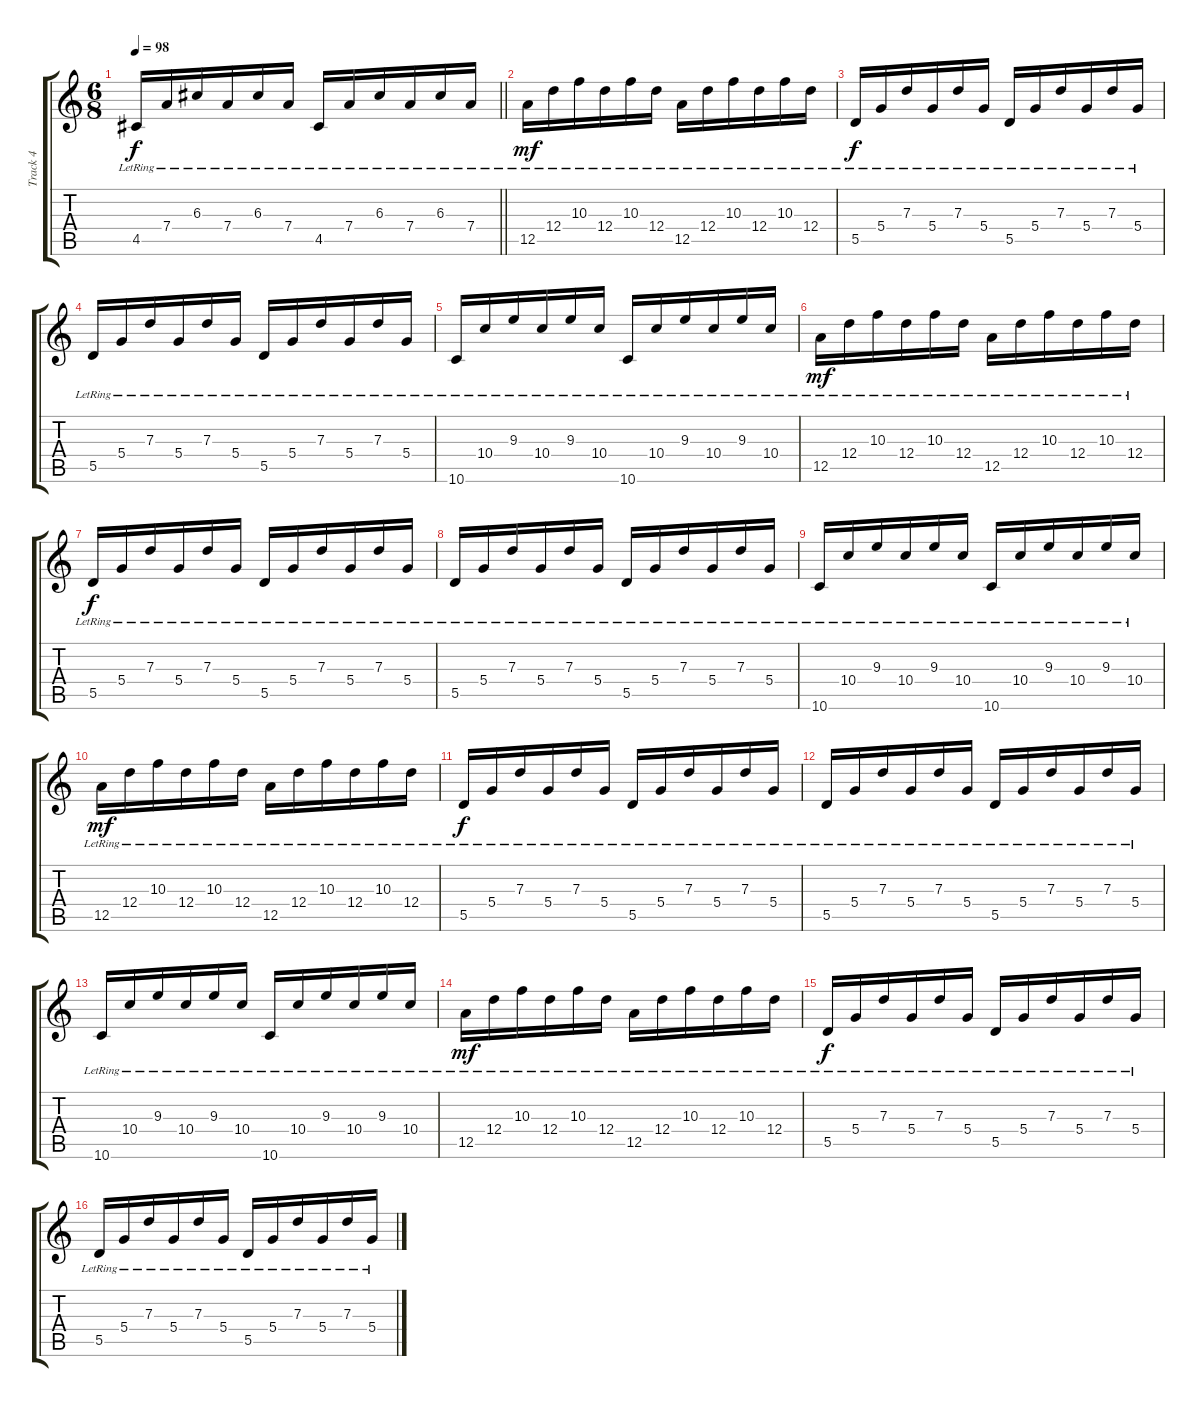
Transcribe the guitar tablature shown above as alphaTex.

\track ("Track 4" "Track 4") {instrument distortionguitar}
\staff {score tabs}
\tuning (E4 B3 G3 D3 A2 D2) {hide}
\ts (6 8)
\tempo 98
\clef g2
\barLineRight lightlight
\ks c
4.5{lr}.16{dy f} 7.4{lr}.16 6.3{lr}.16 7.4{lr}.16 6.3{lr}.16 7.4{lr}.16 4.5{lr}.16 7.4{lr}.16 6.3{lr}.16 7.4{lr}.16 6.3{lr}.16 7.4{lr}.16 |
12.5{lr}.16{dy mf} 12.4{lr}.16 10.3{lr}.16 12.4{lr}.16 10.3{lr}.16 12.4{lr}.16 12.5{lr}.16 12.4{lr}.16 10.3{lr}.16 12.4{lr}.16 10.3{lr}.16 12.4{lr}.16 |
5.5{lr}.16{dy f} 5.4{lr}.16 7.3{lr}.16 5.4{lr}.16 7.3{lr}.16 5.4{lr}.16 5.5{lr}.16 5.4{lr}.16 7.3{lr}.16 5.4{lr}.16 7.3{lr}.16 5.4{lr}.16 |
5.5{lr}.16 5.4{lr}.16 7.3{lr}.16 5.4{lr}.16 7.3{lr}.16 5.4{lr}.16 5.5{lr}.16 5.4{lr}.16 7.3{lr}.16 5.4{lr}.16 7.3{lr}.16 5.4{lr}.16 |
10.6{lr}.16 10.4{lr}.16 9.3{lr}.16 10.4{lr}.16 9.3{lr}.16 10.4{lr}.16 10.6{lr}.16 10.4{lr}.16 9.3{lr}.16 10.4{lr}.16 9.3{lr}.16 10.4{lr}.16 |
12.5{lr}.16{dy mf} 12.4{lr}.16 10.3{lr}.16 12.4{lr}.16 10.3{lr}.16 12.4{lr}.16 12.5{lr}.16 12.4{lr}.16 10.3{lr}.16 12.4{lr}.16 10.3{lr}.16 12.4{lr}.16 |
5.5{lr}.16{dy f} 5.4{lr}.16 7.3{lr}.16 5.4{lr}.16 7.3{lr}.16 5.4{lr}.16 5.5{lr}.16 5.4{lr}.16 7.3{lr}.16 5.4{lr}.16 7.3{lr}.16 5.4{lr}.16 |
5.5{lr}.16 5.4{lr}.16 7.3{lr}.16 5.4{lr}.16 7.3{lr}.16 5.4{lr}.16 5.5{lr}.16 5.4{lr}.16 7.3{lr}.16 5.4{lr}.16 7.3{lr}.16 5.4{lr}.16 |
10.6{lr}.16 10.4{lr}.16 9.3{lr}.16 10.4{lr}.16 9.3{lr}.16 10.4{lr}.16 10.6{lr}.16 10.4{lr}.16 9.3{lr}.16 10.4{lr}.16 9.3{lr}.16 10.4{lr}.16 |
12.5{lr}.16{dy mf} 12.4{lr}.16 10.3{lr}.16 12.4{lr}.16 10.3{lr}.16 12.4{lr}.16 12.5{lr}.16 12.4{lr}.16 10.3{lr}.16 12.4{lr}.16 10.3{lr}.16 12.4{lr}.16 |
5.5{lr}.16{dy f} 5.4{lr}.16 7.3{lr}.16 5.4{lr}.16 7.3{lr}.16 5.4{lr}.16 5.5{lr}.16 5.4{lr}.16 7.3{lr}.16 5.4{lr}.16 7.3{lr}.16 5.4{lr}.16 |
5.5{lr}.16 5.4{lr}.16 7.3{lr}.16 5.4{lr}.16 7.3{lr}.16 5.4{lr}.16 5.5{lr}.16 5.4{lr}.16 7.3{lr}.16 5.4{lr}.16 7.3{lr}.16 5.4{lr}.16 |
10.6{lr}.16 10.4{lr}.16 9.3{lr}.16 10.4{lr}.16 9.3{lr}.16 10.4{lr}.16 10.6{lr}.16 10.4{lr}.16 9.3{lr}.16 10.4{lr}.16 9.3{lr}.16 10.4{lr}.16 |
12.5{lr}.16{dy mf} 12.4{lr}.16 10.3{lr}.16 12.4{lr}.16 10.3{lr}.16 12.4{lr}.16 12.5{lr}.16 12.4{lr}.16 10.3{lr}.16 12.4{lr}.16 10.3{lr}.16 12.4{lr}.16 |
5.5{lr}.16{dy f} 5.4{lr}.16 7.3{lr}.16 5.4{lr}.16 7.3{lr}.16 5.4{lr}.16 5.5{lr}.16 5.4{lr}.16 7.3{lr}.16 5.4{lr}.16 7.3{lr}.16 5.4{lr}.16 |
5.5{lr}.16 5.4{lr}.16 7.3{lr}.16 5.4{lr}.16 7.3{lr}.16 5.4{lr}.16 5.5{lr}.16 5.4{lr}.16 7.3{lr}.16 5.4{lr}.16 7.3{lr}.16 5.4{lr}.16
